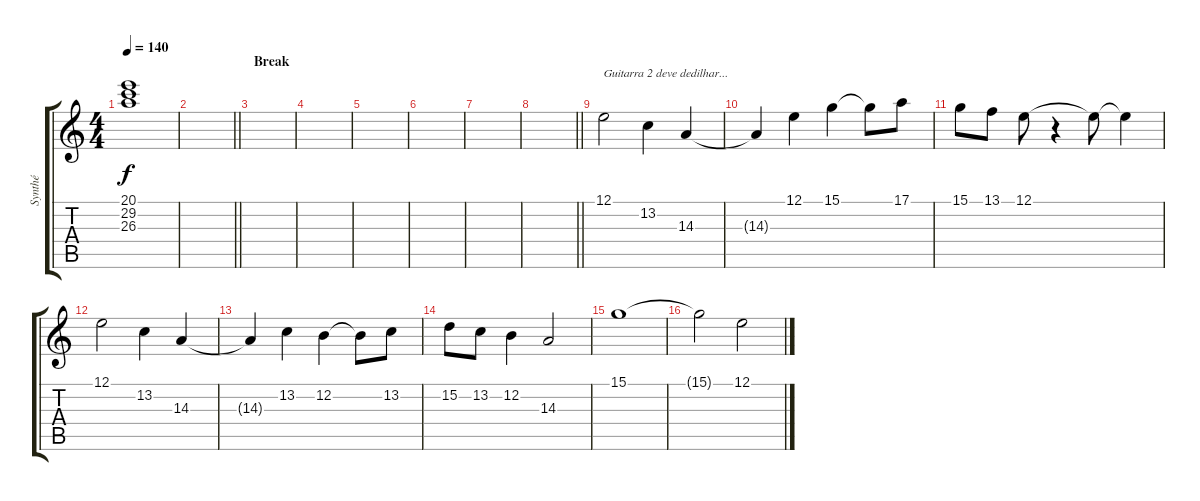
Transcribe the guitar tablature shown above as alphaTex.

\track ("Synthé" "Synthé") {instrument stringensemble1}
\staff {score tabs}
\tuning (E4 B3 G3 D3 A2 E2) {hide}
\ts (4 4)
\tempo 140
\clef g2
\ks c
(20.1{t} 29.2{t} 26.3{t}).1{dy f} |
\barLineRight lightlight
|
\section ("" "Break")
|
|
|
|
|
\barLineRight lightlight
|
12.1.2{txt "Guitarra 2 deve dedilhar..." instrument piccolo} 13.2.4 14.3.4 |
14.3{t}.4 12.1.4 15.1.4 15.1{t}.8 17.1.8 |
15.1.8 13.1.8 12.1.8 r.4 12.1{t}.8 12.1{t}.4 |
12.1.2 13.2.4 14.3.4 |
14.3{t}.4 13.2.4 12.2.4 12.2{t}.8 13.2.8 |
15.2.8 13.2.8 12.2.4 14.3.2 |
15.1.1 |
15.1{t}.2 12.1.2
